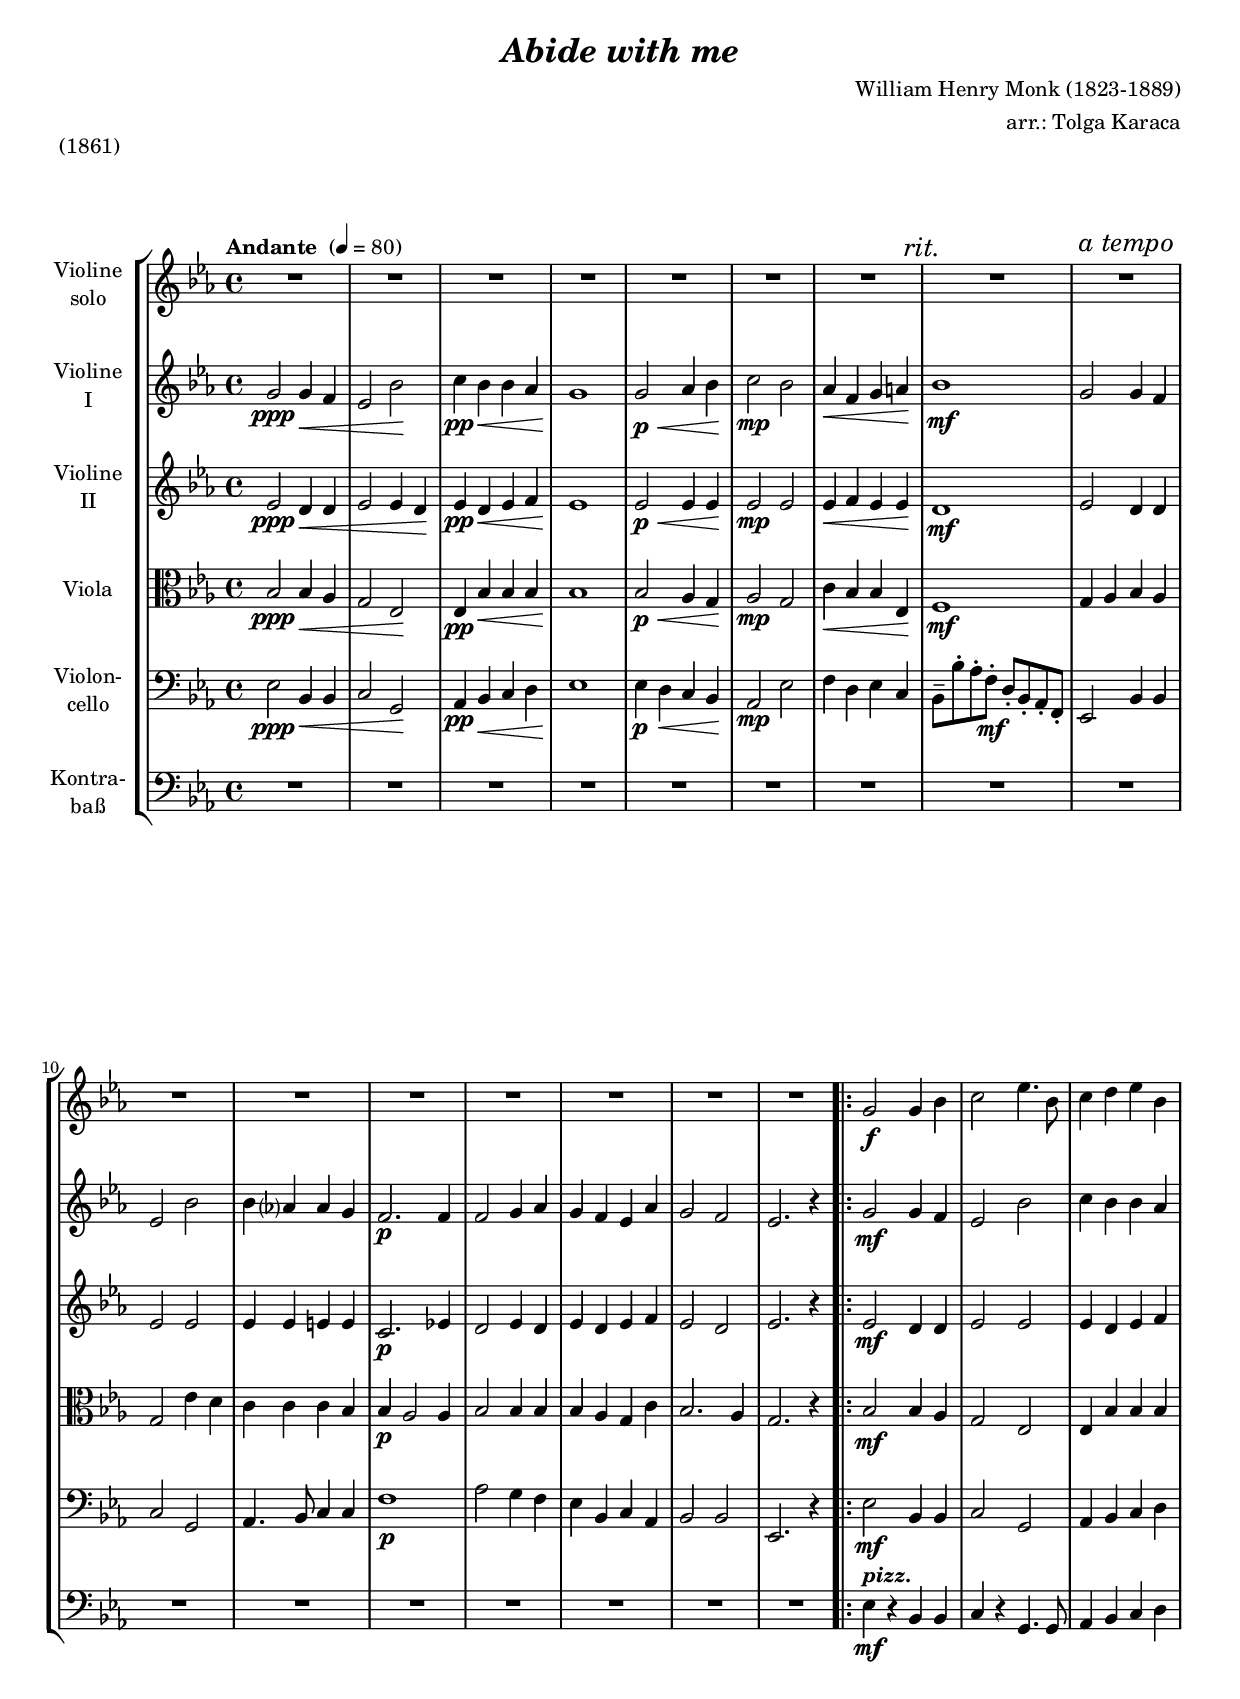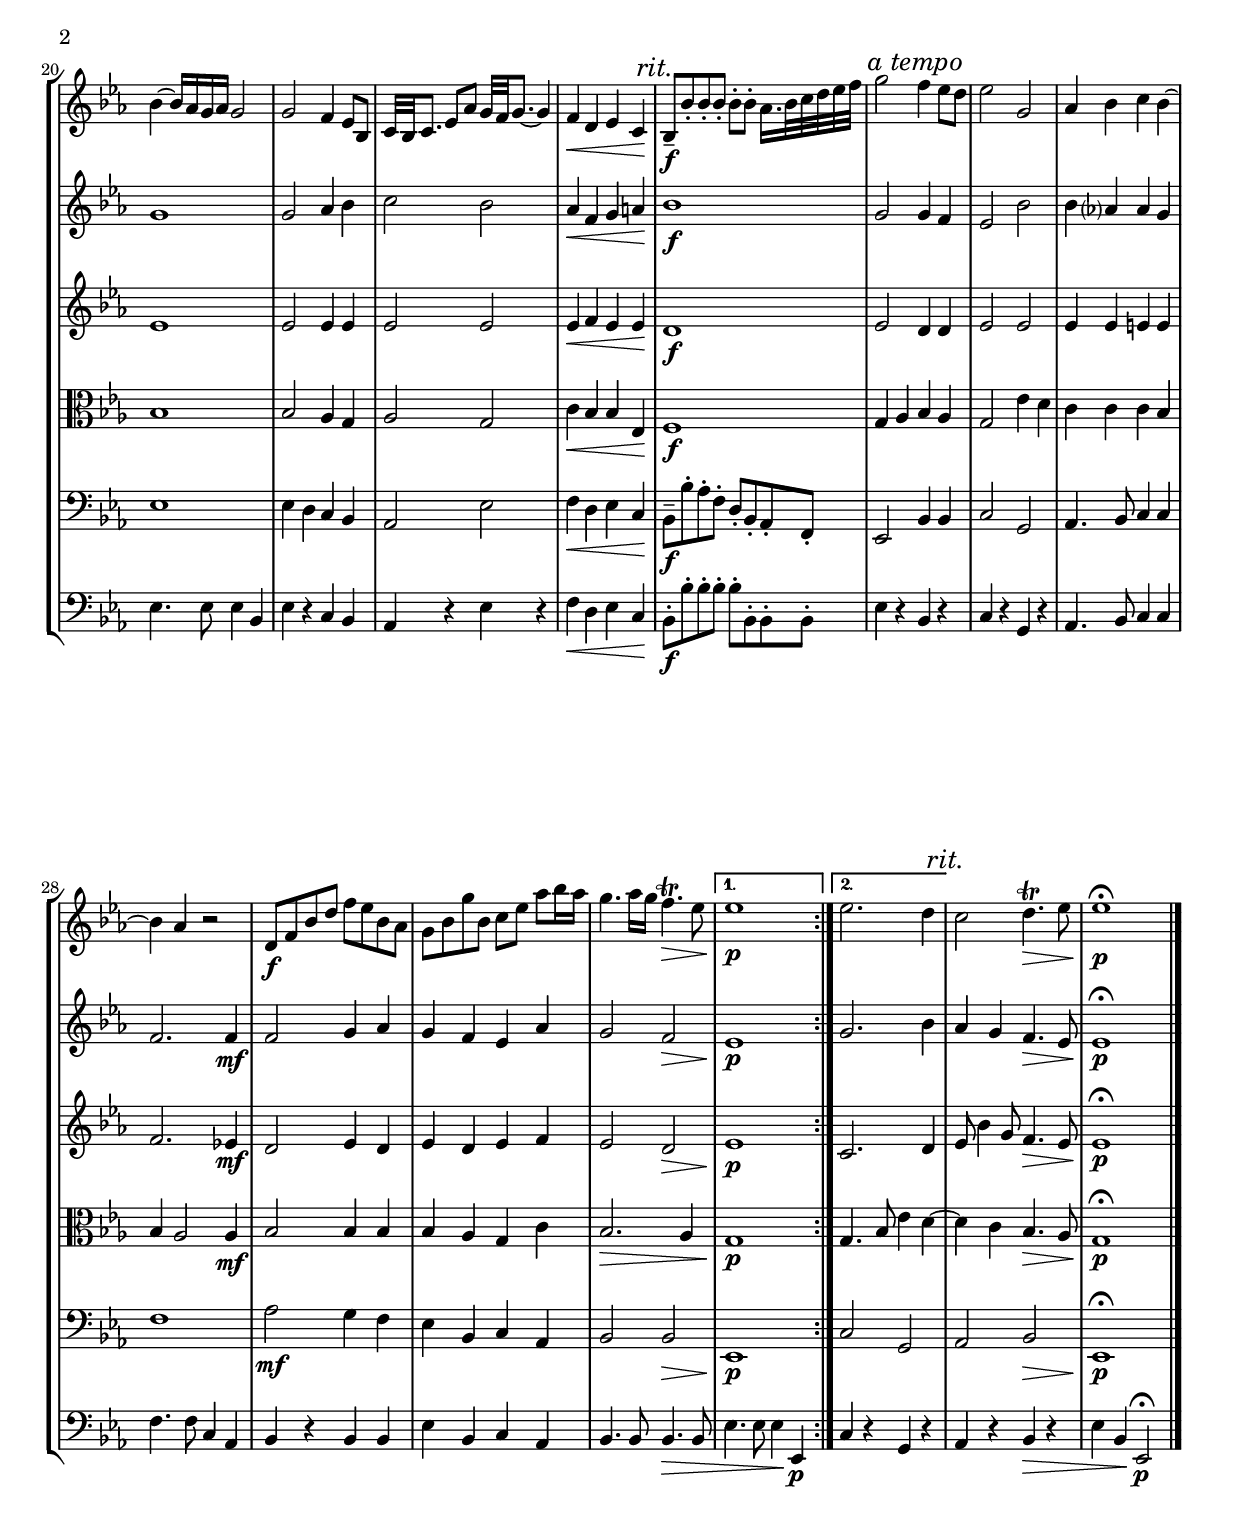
\version "2.14.2"
\include "deutsch.ly"

#(set-global-staff-size 18.25)

\header {
  title     = \markup \bold \italic "Abide with me"
  composer  = "William Henry Monk (1823-1889)"
  arranger  = "arr.: Tolga Karaca"
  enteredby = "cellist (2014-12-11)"
  piece     = "(1861)"
}

voiceconsts = {
  \key es \major
  \time 4/4
  \tempo "Andante " 4=80
  %\numericTimeSignature
  \compressFullBarRests
}

mihi = "clarinet"
mist = "string ensemble 1"
milo = "drawbar organ"
mikl = "acoustic grand"

atem = \mark \markup \italic "a tempo"
rit  = \mark \markup \italic "rit."
pizz = \markup \bold \italic "pizz."

va = \relative c'' {
   \voiceconsts

   R1*16
   \repeat volta 2 {
     g2\f g4 b
     c2 es4. b8
     c4 d es b
     b~ b16 as g as g2

     g f4 es8 b
     c32 b c8. es8 as g32 f g8.~ g4
     f\< d es c\! \rit
     b8--\f b'-. b-. b-. b-. b-. as16. b32 c d es f
     g2 \atem f4 es8 d

     es2 g,
     as4 b c b~
     b as r2
     d,8\f f b d f es b as
     g b g' b, c es as b16 as

     g4. as16 g f4.\trill\> es8
   }
   \alternative {
     { es1\!\p }
     { es2. d4 }
   } \rit
   c2 d4.\trill\> es8
   es1\fermata\!\p \bar "|."
}

vb = \relative c'' {
   \voiceconsts

   g2\ppp g4\< f
   es2 b'\!
   c4\pp b\< b as
   g1\!
   g2\p\< as4 b\!
   c2\mp b

   as4\< f g a\! \rit
   b1\mf
   g2 \atem g4 f
   es2 b'
   b4 as? as g
   f2.\p f4
   f2 g4 as

   g f es as
   g2 f
   es2. r4
   \repeat volta 2 {
     g2\mf g4 f
     es2 b'
     c4 b b as
     g1

     g2 as4 b
     c2 b
     as4\< f g a\! \rit
     b1\f
     g2 \atem g4 f
     es2 b'
     b4 as? as g

     f2. f4\mf
     f2 g4 as
     g f es as
     g2 f\>
   }
   \alternative {
     { es1\!\p }
     { g2. b4 }
   } \rit
   as g f4.\> es8
   es1\fermata\!\p \bar "|."
}

vc = \relative c' {
   \voiceconsts

   es2\ppp d4\< d
   es2 es4 d\!
   es\pp d\< es f
   es1\!
   es2\p\< es4 es\!
   es2\mp es

   es4\< f es es\! \rit
   d1\mf
   es2 \atem d4 d
   es2 es
   es4 es e e
   c2.\p es!4
   d2 es4 d

   es d es f
   es2 d
   es2. r4
   \repeat volta 2 {
     es2\mf d4 d
     es2 es
     es4 d es f
     es1
     es2 es4 es

     es2 es
     es4\< f es es\! \rit
     d1\f
     es2 \atem d4 d
     es2 es
     es4 es e e
     f2. es!4\mf
     d2 es4 d

     es d es f
     es2 d\>
   }
   \alternative {
     { es1\!\p }
     { c2. d4 }
   } \rit
   es8 b'4 g8 f4.\> es8
   es1\fermata\!\p \bar "|."
}

vd = \relative c' {
   \voiceconsts
   \clef "alto"

   b2\ppp b4\< as
   g2 es\!
   es4\pp b'\< b b
   b1\!
   b2\p\< as4 g\!
   as2\mp g

   c4\< b b es,\! \rit
   f1\mf
   g4 as \atem b as
   g2 es'4 d
   c c c b
   b\p as2 as4

   b2 b4 b
   b as g c
   b2. as4
   g2. r4
   \repeat volta 2 {
     b2\mf b4 as
     g2 es
     es4 b' b b

     b1
     b2 as4 g
     as2 g
     c4\< b b es,\! \rit
     f1\f
     g4 as \atem b as
     g2 es'4 d
     c c c b

     b as2 as4\mf
     b2 b4 b
     b as g c
     b2.\> as4
   }
   \alternative {
     { g1\!\p }
     { g4. b8 es4 d~ }
   } \rit
   d c b4.\> as8
   g1\fermata\!\p \bar "|."
}

ve = \relative c {
   \voiceconsts
   \clef "bass"

   es2\ppp b4\< b
   c2 g\!
   as4\pp b\< c d
   es1\!
   es4\p d\< c b\!
   as2\mp es'

   f4 d es c \rit
   b8-- b'-. as-. f-.\mf d-. b-. as-. f-.
   es2 \atem b'4 b
   c2 g
   as4. b8 c4 c
   f1\p

   as2 g4 f
   es b c as
   b2 b
   es,2. r4
   \repeat volta 2 {
     es'2\mf b4 b
     c2 g
     as4 b c d
     es1

     es4 d c b
     as2 es'
     f4\< d es c\! \rit
     b8--\f b'-. as-. f-. d-. b-. as-. f-.
     es2 \atem b'4 b
     c2 g

     as4. b8 c4 c
     f1
     as2\mf g4 f
     es b c as
     b2 b\>
   }
   \alternative {
     { es,1\!\p }
     { c'2 g }
   } \rit
   as b\>
   es,1\fermata\!\p \bar "|."
}

vf = \relative c {
   \voiceconsts
   \clef "bass"

   R1*16
   \repeat volta 2 {
     es4\mf^\pizz r b b
     c r g4. g8
     as4 b c d
     es4. es8 es4 b

     es r c b
     as r es' r
     f\< d es c\! \rit
     b8-.\f b'-. b-. b-. b-. b,-. b-. b-.
     es4 r \atem b r
     c r g r

     as4. b8 c4 c
     f4. f8 c4 as
     b r b b
     es b c as
     b4. b8 b4.\> b8
   }
   \alternative {
     { es4. es8 es4\! es,\p }
     { c' r g r }
   } \rit
   as r b\> r
   es b\! es,2\fermata\p \bar "|."
}


music = \new StaffGroup <<
      \new Staff {
        \set Staff.midiInstrument = \mist
        \set Staff.instrumentName = \markup \center-column { "Violine" "solo" }
        \transpose es es { \va }
      }

      \new Staff {
        \set Staff.midiInstrument = \mist
        \set Staff.instrumentName = \markup \center-column { "Violine" "I" }
        \transpose es es { \vb }
      }

      \new Staff {
        \set Staff.midiInstrument = \mist
        \set Staff.instrumentName = \markup \center-column { "Violine" "II" }
        \transpose es es { \vc }
      }

      \new Staff {
        \set Staff.midiInstrument = \mist
        \set Staff.instrumentName = \markup \center-column { "Viola" }
        \transpose es es { \vd }
      }

      \new Staff {
        \set Staff.midiInstrument = \milo
        \set Staff.instrumentName = \markup \center-column { "Violon-" "cello" }
        \transpose es es { \ve }
      }

      \new Staff {
        \set Staff.midiInstrument = \milo
        \set Staff.instrumentName = \markup \center-column { "Kontra-" "baß" }
        \transpose es es { \vf }
      }
>>

\book {
  \score {
   \music
    \layout {}
  }

  \score {
    \unfoldRepeats \music

    \midi {
      \context {
        \Score
      }
    }
  }
}
